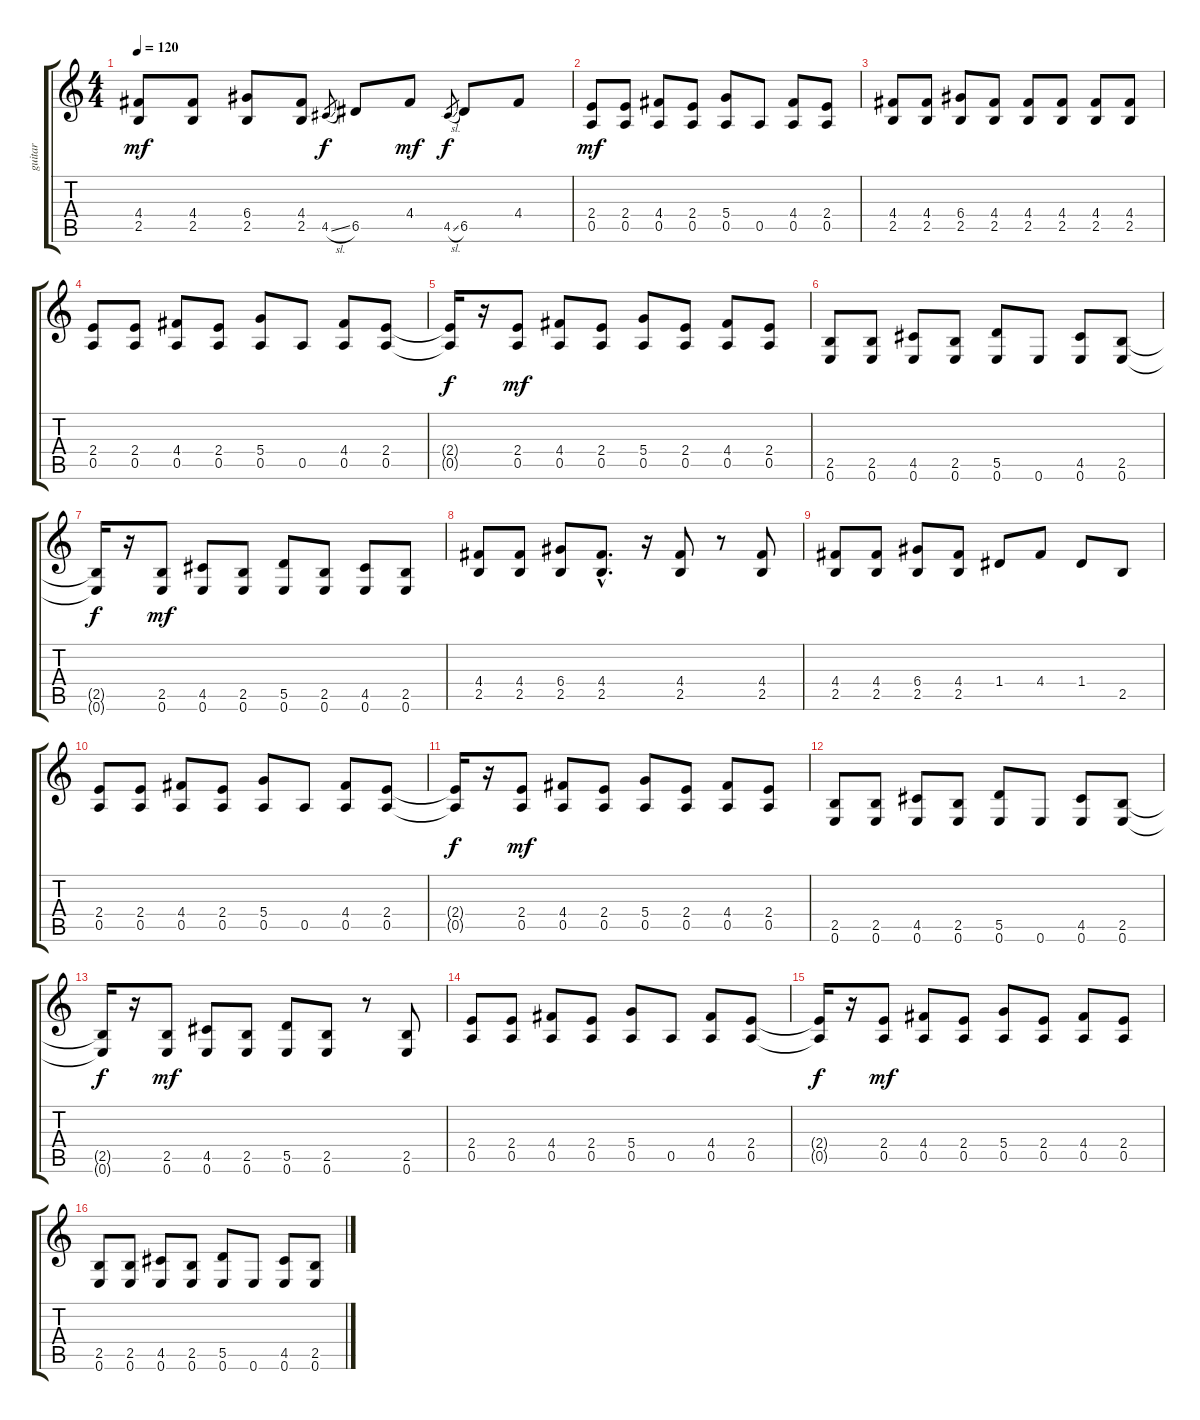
\track ("guitar" "guitar") {instrument overdrivenguitar}
\staff {score tabs}
\tuning (E4 B3 G3 D3 A2 E2) {hide}
\ts (4 4)
\tempo 120
\clef g2
\ks c
(4.4 2.5).8{dy mf} (4.4 2.5).8 (6.4 2.5).8 (4.4 2.5).8 4.5{sl}.8{gr dy f} 6.5.8 4.4.8{dy mf} 4.5{sl}.8{gr dy f} 6.5.8 4.4.8 |
(2.4 0.5).8{dy mf} (2.4 0.5).8 (4.4 0.5).8 (2.4 0.5).8 (5.4 0.5).8 0.5.8 (4.4 0.5).8 (2.4 0.5).8 |
(4.4 2.5).8 (4.4 2.5).8 (6.4 2.5).8 (4.4 2.5).8 (4.4 2.5).8 (4.4 2.5).8 (4.4 2.5).8 (4.4 2.5).8 |
(2.4 0.5).8 (2.4 0.5).8 (4.4 0.5).8 (2.4 0.5).8 (5.4 0.5).8 0.5.8 (4.4 0.5).8 (2.4 0.5).8 |
(2.4{t} 0.5{t}).16{dy f} r.16 (2.4 0.5).8{dy mf} (4.4 0.5).8 (2.4 0.5).8 (5.4 0.5).8 (2.4 0.5).8 (4.4 0.5).8 (2.4 0.5).8 |
(2.5 0.6).8 (2.5 0.6).8 (4.5 0.6).8 (2.5 0.6).8 (5.5 0.6).8 0.6.8 (4.5 0.6).8 (2.5 0.6).8 |
(2.5{t} 0.6{t}).16{dy f} r.16 (2.5 0.6).8{dy mf} (4.5 0.6).8 (2.5 0.6).8 (5.5 0.6).8 (2.5 0.6).8 (4.5 0.6).8 (2.5 0.6).8 |
(4.4 2.5).8 (4.4 2.5).8 (6.4 2.5).8 (4.4{hac} 2.5{hac}).8{d} r.16 (4.4 2.5).8 r.8 (4.4 2.5).8 |
(4.4 2.5).8 (4.4 2.5).8 (6.4 2.5).8 (4.4 2.5).8 1.4.8 4.4.8 1.4.8 2.5.8 |
(2.4 0.5).8 (2.4 0.5).8 (4.4 0.5).8 (2.4 0.5).8 (5.4 0.5).8 0.5.8 (4.4 0.5).8 (2.4 0.5).8 |
(2.4{t} 0.5{t}).16{dy f} r.16 (2.4 0.5).8{dy mf} (4.4 0.5).8 (2.4 0.5).8 (5.4 0.5).8 (2.4 0.5).8 (4.4 0.5).8 (2.4 0.5).8 |
(2.5 0.6).8 (2.5 0.6).8 (4.5 0.6).8 (2.5 0.6).8 (5.5 0.6).8 0.6.8 (4.5 0.6).8 (2.5 0.6).8 |
(2.5{t} 0.6{t}).16{dy f} r.16 (2.5 0.6).8{dy mf} (4.5 0.6).8 (2.5 0.6).8 (5.5 0.6).8 (2.5 0.6).8 r.8 (2.5 0.6).8 |
(2.4 0.5).8 (2.4 0.5).8 (4.4 0.5).8 (2.4 0.5).8 (5.4 0.5).8 0.5.8 (4.4 0.5).8 (2.4 0.5).8 |
(2.4{t} 0.5{t}).16{dy f} r.16 (2.4 0.5).8{dy mf} (4.4 0.5).8 (2.4 0.5).8 (5.4 0.5).8 (2.4 0.5).8 (4.4 0.5).8 (2.4 0.5).8 |
(2.5 0.6).8 (2.5 0.6).8 (4.5 0.6).8 (2.5 0.6).8 (5.5 0.6).8 0.6.8 (4.5 0.6).8 (2.5 0.6).8
